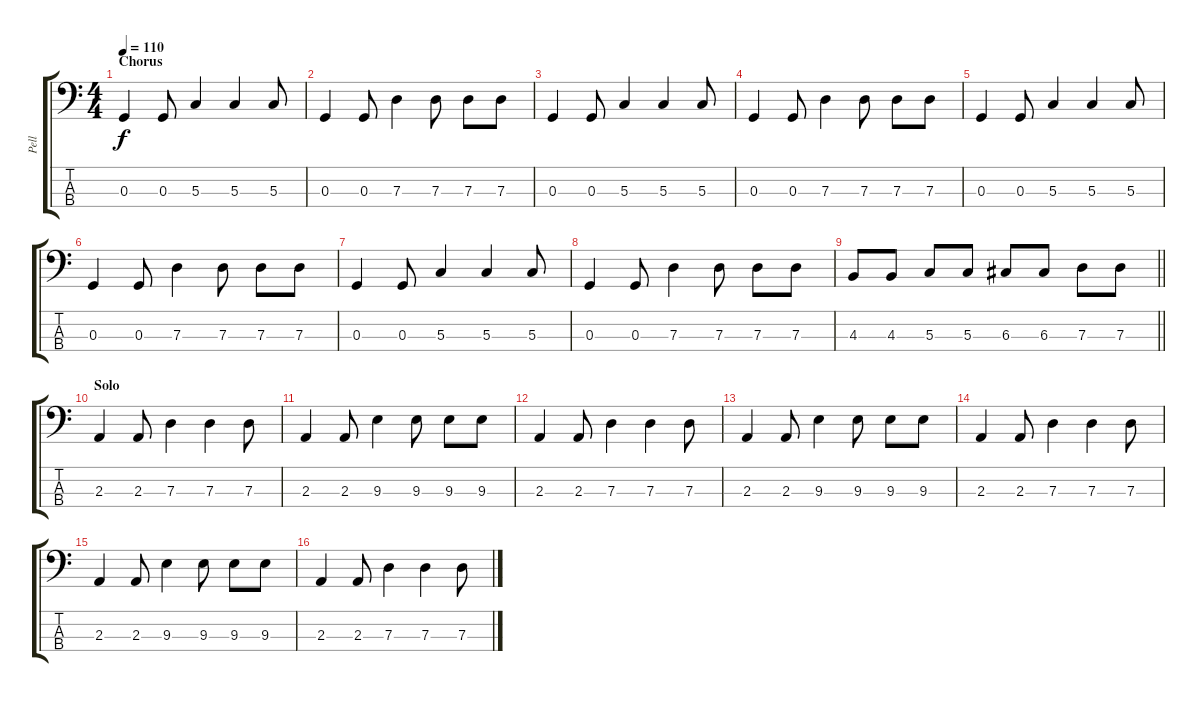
\track ("Pell" "Pell") {instrument electricbassfinger}
\staff {score tabs}
\tuning (F2 C2 G1 C1) {hide}
\ts (4 4)
\section ("" "Chorus")
\tempo 110
\clef f4
\ks c
0.3.4{dy f} 0.3.8 5.3.4 5.3.4 5.3.8 |
0.3.4 0.3.8 7.3.4 7.3.8 7.3.8 7.3.8 |
0.3.4 0.3.8 5.3.4 5.3.4 5.3.8 |
0.3.4 0.3.8 7.3.4 7.3.8 7.3.8 7.3.8 |
0.3.4 0.3.8 5.3.4 5.3.4 5.3.8 |
0.3.4 0.3.8 7.3.4 7.3.8 7.3.8 7.3.8 |
0.3.4 0.3.8 5.3.4 5.3.4 5.3.8 |
0.3.4 0.3.8 7.3.4 7.3.8 7.3.8 7.3.8 |
\barLineRight lightlight
4.3.8 4.3.8 5.3.8 5.3.8 6.3.8 6.3.8 7.3.8 7.3.8 |
\section ("" "Solo")
2.3.4 2.3.8 7.3.4 7.3.4 7.3.8 |
2.3.4 2.3.8 9.3.4 9.3.8 9.3.8 9.3.8 |
2.3.4 2.3.8 7.3.4 7.3.4 7.3.8 |
2.3.4 2.3.8 9.3.4 9.3.8 9.3.8 9.3.8 |
2.3.4 2.3.8 7.3.4 7.3.4 7.3.8 |
2.3.4 2.3.8 9.3.4 9.3.8 9.3.8 9.3.8 |
2.3.4 2.3.8 7.3.4 7.3.4 7.3.8
